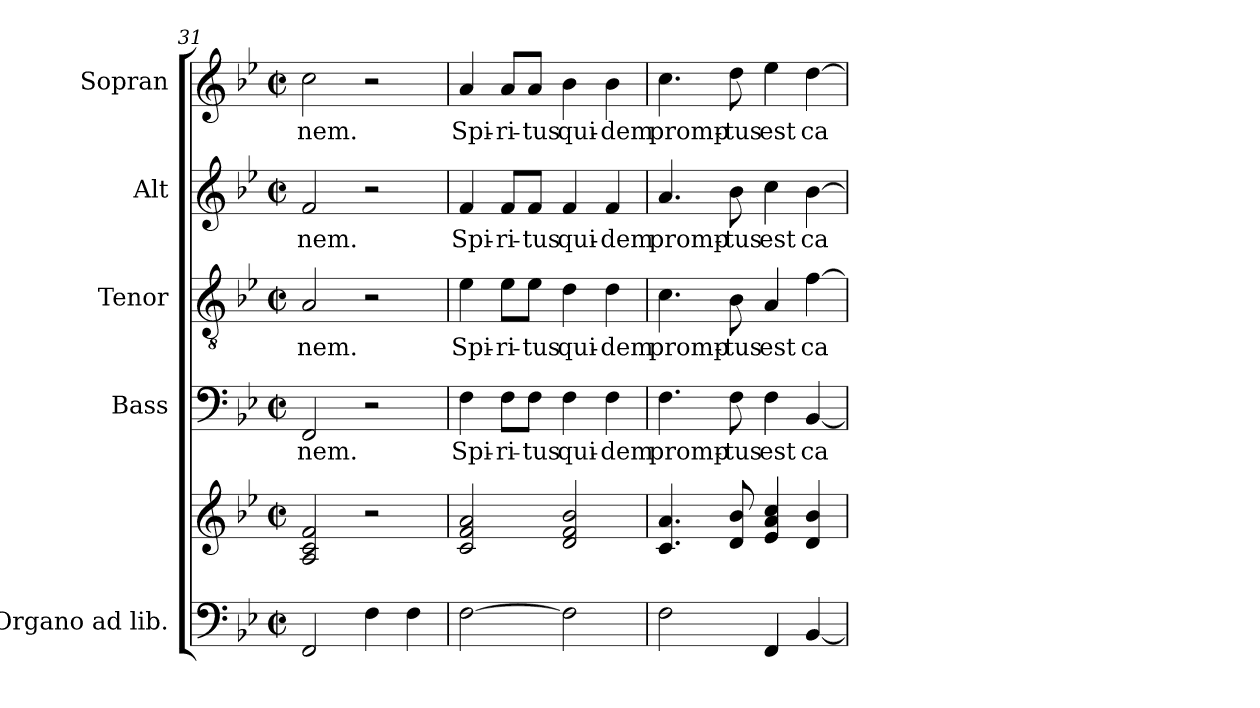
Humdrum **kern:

**kern	**kern	**kern	**text	**kern	**text	**kern	**text	**kern	**text
*part5	*part5	*part4	*part4	*part3	*part3	*part2	*part2	*part1	*part1
*staff6	*staff5	*staff4	*staff4	*staff3	*staff3	*staff2	*staff2	*staff1	*staff1
*I"Organo ad lib.	*	*I"Bass	*	*I"Tenor	*	*I"Alt	*	*I"Sopran	*
*	*	*I'B.	*	*I'T.	*	*I'A.	*	*I'S.	*
*clefF4	*clefG2	*clefF4	*	*clefGv2	*	*clefG2	*	*clefG2	*
*k[b-e-]	*k[b-e-]	*k[b-e-]	*	*k[b-e-]	*	*k[b-e-]	*	*k[b-e-]	*
*B-:	*B-:	*B-:	*	*B-:	*	*B-:	*	*B-:	*
*M2/2	*M2/2	*M2/2	*	*M2/2	*	*M2/2	*	*M2/2	*
*met(c|)	*met(c|)	*met(c|)	*	*met(c|)	*	*met(c|)	*	*met(c|)	*
=31	=31	=31	=31	=31	=31	=31	=31	=31	=31
!	!	!	!LO:LY:b	!	!LO:LY:b	!	!LO:LY:b	!	!LO:LY:b
2FF/	2A/ 2c/ 2f/	2FF/	-nem.	2A/	-nem.	2f/	-nem.	2cc\	-nem.
4F\	2r	2r	.	2r	.	2r	.	2r	.
4F\	.	.	.	.	.	.	.	.	.
=32	=32	=32	=32	=32	=32	=32	=32	=32	=32
!	!	!	!LO:LY:b	!	!LO:LY:b	!	!LO:LY:b	!	!LO:LY:b
[2F\	2c/ 2f/ 2a/	4F\	Spi-	4e-\	Spi-	4f/	Spi-	4a/	Spi-
!	!	!	!LO:LY:b	!	!LO:LY:b	!	!LO:LY:b	!	!LO:LY:b
.	.	8F\L	-ri-	8e-\L	-ri-	8f/L	-ri-	8a/L	-ri-
!	!	!	!LO:LY:b	!	!LO:LY:b	!	!LO:LY:b	!	!LO:LY:b
.	.	8F\J	-tus	8e-\J	-tus	8f/J	-tus	8a/J	-tus
!	!	!	!LO:LY:b	!	!LO:LY:b	!	!LO:LY:b	!	!LO:LY:b
2F\]	2d/ 2f/ 2b-/	4F\	qui-	4d\	qui-	4f/	qui-	4b-\	qui-
!	!	!	!LO:LY:b	!	!LO:LY:b	!	!LO:LY:b	!	!LO:LY:b
.	.	4F\	-dem	4d\	-dem	4f/	-dem	4b-\	-dem
=33	=33	=33	=33	=33	=33	=33	=33	=33	=33
!	!	!	!LO:LY:b	!	!LO:LY:b	!	!LO:LY:b	!	!LO:LY:b
2F\	4.c/ 4.a/	4.F\	promp-	4.c\	promp-	4.a/	promp-	4.cc\	promp-
!	!	!	!LO:LY:b	!	!LO:LY:b	!	!LO:LY:b	!	!LO:LY:b
.	8d/ 8b-/	8F\	-tus	8B-\	-tus	8b-\	-tus	8dd\	-tus
!	!	!	!LO:LY:b	!	!LO:LY:b	!	!LO:LY:b	!	!LO:LY:b
4FF/	4e-/ 4a/ 4cc/	4F\	est	4A/	est	4cc\	est	4ee-\	est
!	!	!	!LO:LY:b	!	!LO:LY:b	!	!LO:LY:b	!	!LO:LY:b
[4BB-/	4d/ 4b-/	[4BB-/	ca-	[4f\	ca-	[4b-\	ca-	[4dd\	ca-
=	=	=	=	=	=	=	=	=	=
*-	*-	*-	*-	*-	*-	*-	*-	*-	*-
